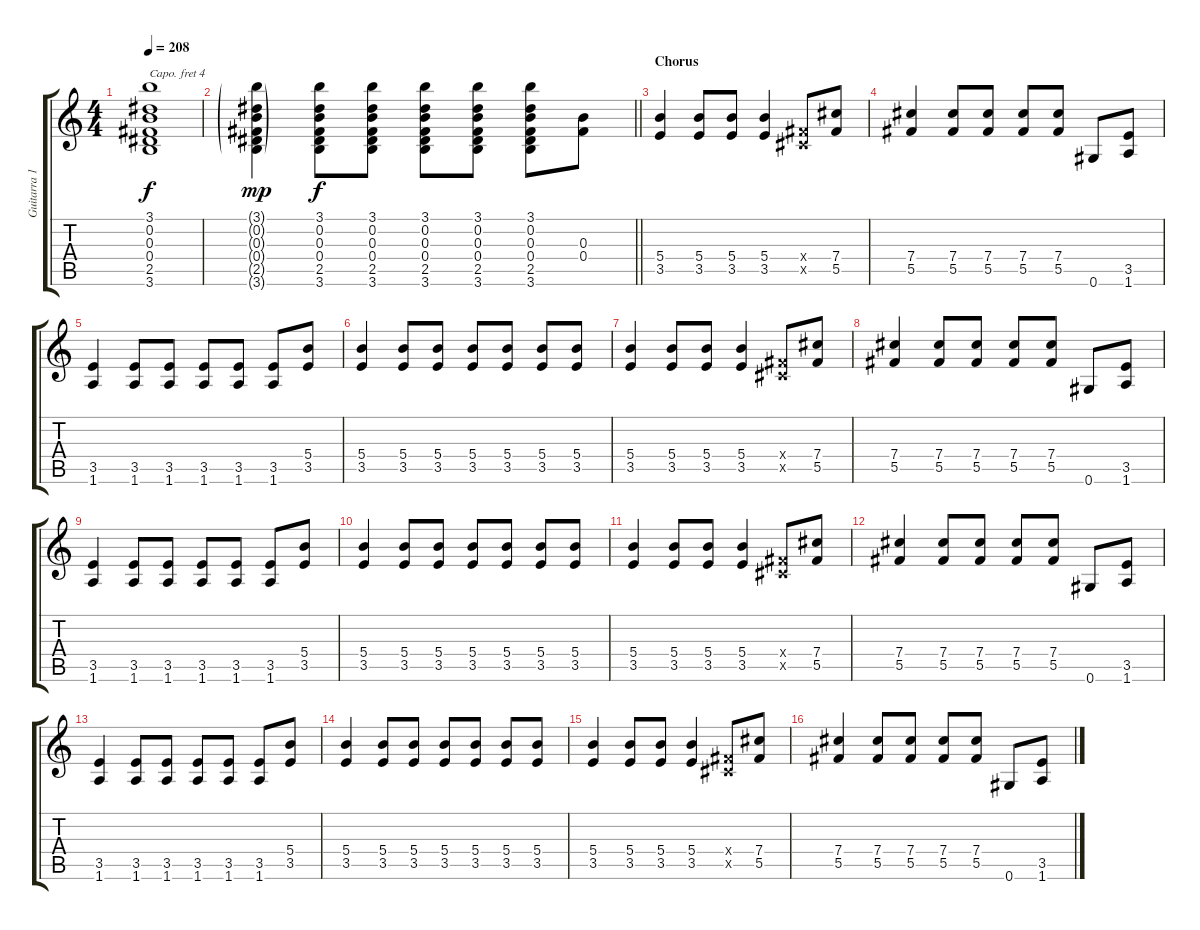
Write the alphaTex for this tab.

\track ("Guitarra 1" "Guitarra 1") {instrument electricguitarclean}
\staff {score tabs}
\capo 4
\tuning (E4 B3 G3 D3 A2 E2) {hide}
\ts (4 4)
\tempo 208
\clef g2
\ks c
(3.1 0.2 0.3 0.4 2.5 3.6).1{dy f} |
\barLineRight lightlight
(3.1{g} 0.2{g} 0.3{g} 0.4{g} 2.5{g} 3.6{g}).4{dy mp} (3.1 0.2 0.3 0.4 2.5 3.6).8{dy f} (3.1 0.2 0.3 0.4 2.5 3.6).8 (3.1 0.2 0.3 0.4 2.5 3.6).8 (3.1 0.2 0.3 0.4 2.5 3.6).8 (3.1 0.2 0.3 0.4 2.5 3.6).8 (0.3 0.4).8 |
\section ("" "Chorus")
(5.4 3.5).4{instrument distortionguitar} (5.4 3.5).8 (5.4 3.5).8 (5.4 3.5).4 (0.4{x} 0.5{x}).8 (7.4 5.5).8 |
(7.4 5.5).4 (7.4 5.5).8 (7.4 5.5).8 (7.4 5.5).8 (7.4 5.5).8 0.6.8 (3.5 1.6).8 |
(3.5 1.6).4 (3.5 1.6).8 (3.5 1.6).8 (3.5 1.6).8 (3.5 1.6).8 (3.5 1.6).8 (5.4 3.5).8 |
(5.4 3.5).4 (5.4 3.5).8 (5.4 3.5).8 (5.4 3.5).8 (5.4 3.5).8 (5.4 3.5).8 (5.4 3.5).8 |
(5.4 3.5).4{instrument distortionguitar} (5.4 3.5).8 (5.4 3.5).8 (5.4 3.5).4 (0.4{x} 0.5{x}).8 (7.4 5.5).8 |
(7.4 5.5).4 (7.4 5.5).8 (7.4 5.5).8 (7.4 5.5).8 (7.4 5.5).8 0.6.8 (3.5 1.6).8 |
(3.5 1.6).4 (3.5 1.6).8 (3.5 1.6).8 (3.5 1.6).8 (3.5 1.6).8 (3.5 1.6).8 (5.4 3.5).8 |
(5.4 3.5).4 (5.4 3.5).8 (5.4 3.5).8 (5.4 3.5).8 (5.4 3.5).8 (5.4 3.5).8 (5.4 3.5).8 |
(5.4 3.5).4{instrument distortionguitar} (5.4 3.5).8 (5.4 3.5).8 (5.4 3.5).4 (0.4{x} 0.5{x}).8 (7.4 5.5).8 |
(7.4 5.5).4 (7.4 5.5).8 (7.4 5.5).8 (7.4 5.5).8 (7.4 5.5).8 0.6.8 (3.5 1.6).8 |
(3.5 1.6).4 (3.5 1.6).8 (3.5 1.6).8 (3.5 1.6).8 (3.5 1.6).8 (3.5 1.6).8 (5.4 3.5).8 |
(5.4 3.5).4 (5.4 3.5).8 (5.4 3.5).8 (5.4 3.5).8 (5.4 3.5).8 (5.4 3.5).8 (5.4 3.5).8 |
(5.4 3.5).4{instrument distortionguitar} (5.4 3.5).8 (5.4 3.5).8 (5.4 3.5).4 (0.4{x} 0.5{x}).8 (7.4 5.5).8 |
(7.4 5.5).4 (7.4 5.5).8 (7.4 5.5).8 (7.4 5.5).8 (7.4 5.5).8 0.6.8 (3.5 1.6).8
